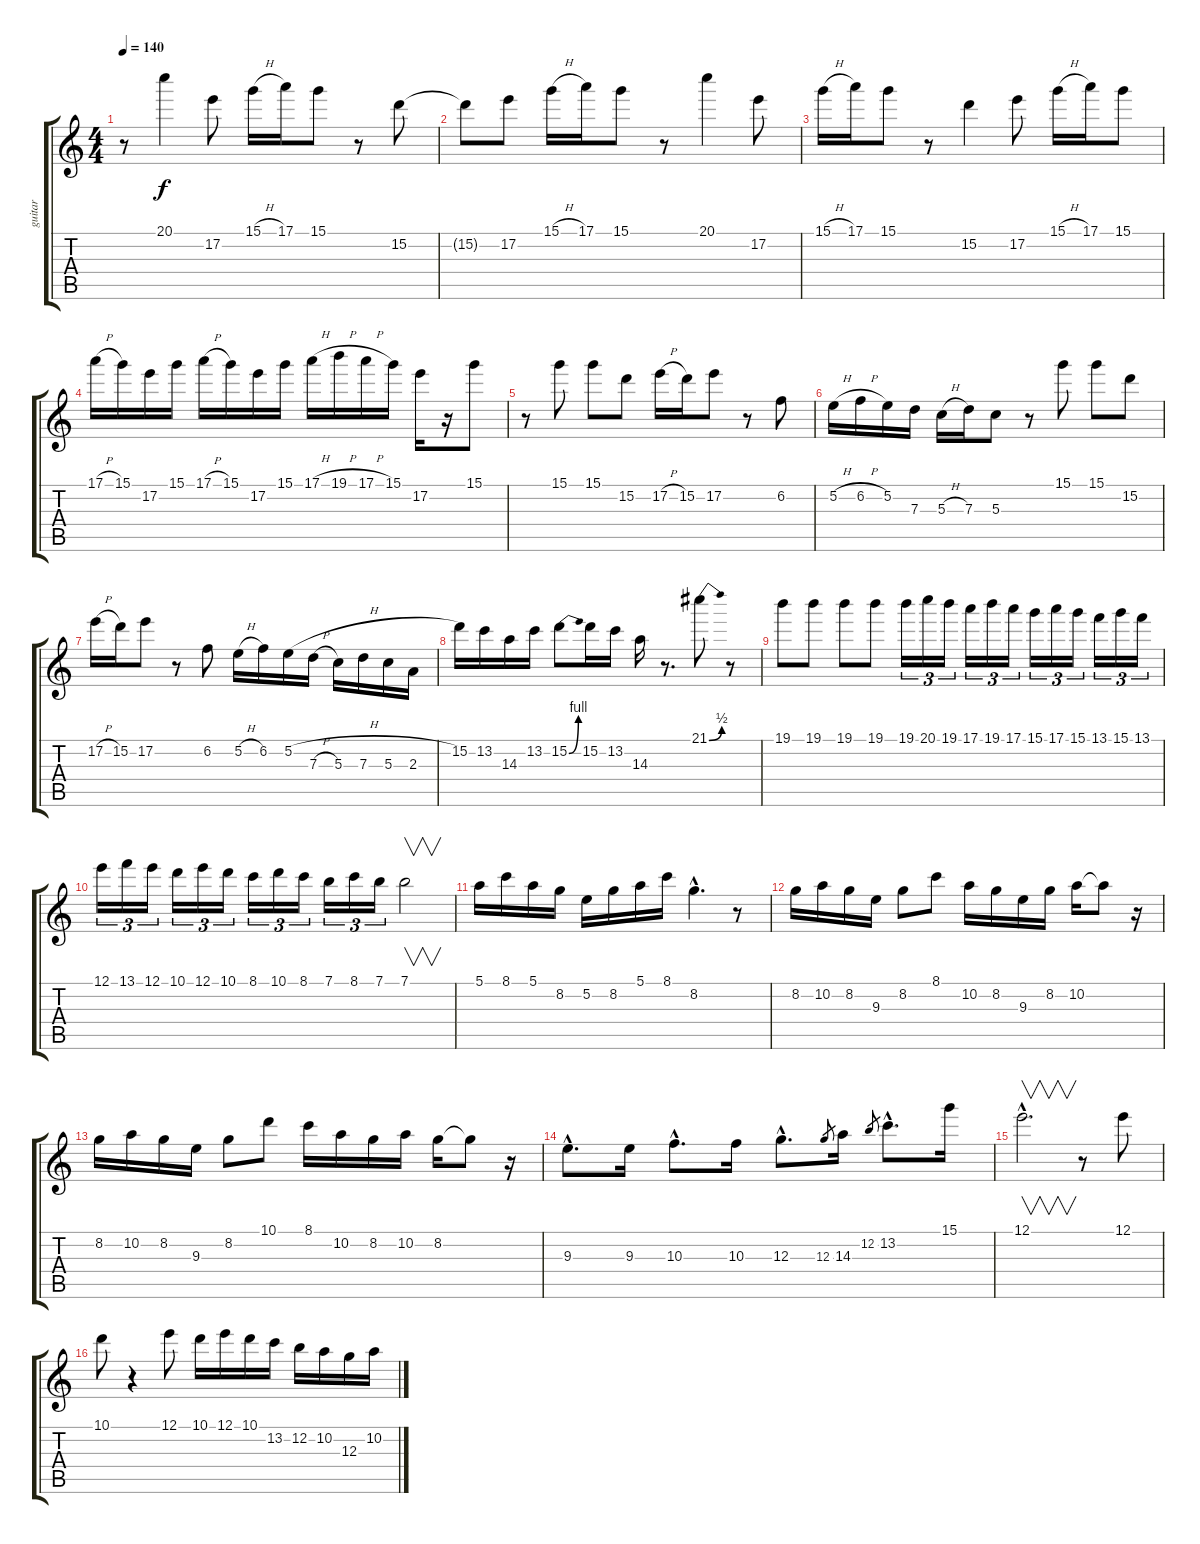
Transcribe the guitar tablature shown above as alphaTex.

\track ("guitar" "guitar") {instrument distortionguitar}
\staff {score tabs}
\tuning (E4 B3 G3 D3 A2 E2) {hide}
\ts (4 4)
\tempo 140
\clef g2
\ks c
r.8{dy f instrument distortionguitar} 20.1.4 17.2.8 15.1{h}.16 17.1.16 15.1.8 r.8 15.2.8 |
15.2{t}.8 17.2.8 15.1{h}.16 17.1.16 15.1.8 r.8 20.1.4 17.2.8 |
15.1{h}.16 17.1.16 15.1.8 r.8 15.2.4 17.2.8 15.1{h}.16 17.1.16 15.1.8 |
17.1{h}.16 15.1.16 17.2.16 15.1.16 17.1{h}.16 15.1.16 17.2.16 15.1.16 17.1{h}.16 19.1{h}.16 17.1{h}.16 15.1.16 17.2.16 r.16 15.1.8 |
r.8 15.1.8 15.1.8 15.2.8 17.2{h}.16 15.2.16 17.2.8 r.8 6.2.8 |
5.2{h}.16 6.2{h}.16 5.2.16 7.3.16 5.3{h}.16 7.3.16 5.3.8 r.8 15.1.8 15.1.8 15.2.8 |
17.2{h}.16 15.2.16 17.2.8 r.8 6.2.8 5.2{h}.16 6.2.16 5.2{h}.16 7.3{h}.16 5.3.16 7.3.16 5.3.16 2.3.16 |
15.2.16 13.2.16 14.3.16 13.2.16 15.2{be (bend 0 0 60 4)}.8 15.2.16 13.2.16 14.3.16 r.8{d} 21.1{be (bend 0 0 60 2)}.8 r.8 |
19.1.8 19.1.8 19.1.8 19.1.8 19.1.16{tu (3 2)} 20.1.16{tu (3 2)} 19.1.16{tu (3 2)} 17.1.16{tu (3 2)} 19.1.16{tu (3 2)} 17.1.16{tu (3 2)} 15.1.16{tu (3 2)} 17.1.16{tu (3 2)} 15.1.16{tu (3 2)} 13.1.16{tu (3 2)} 15.1.16{tu (3 2)} 13.1.16{tu (3 2)} |
12.1.16{tu (3 2)} 13.1.16{tu (3 2)} 12.1.16{tu (3 2)} 10.1.16{tu (3 2)} 12.1.16{tu (3 2)} 10.1.16{tu (3 2)} 8.1.16{tu (3 2)} 10.1.16{tu (3 2)} 8.1.16{tu (3 2)} 7.1.16{tu (3 2)} 8.1.16{tu (3 2)} 7.1.16{tu (3 2)} 7.1.2{v} |
5.1.16 8.1.16 5.1.16 8.2.16 5.2.16 8.2.16 5.1.16 8.1.16 8.2{hac}.4{d} r.8 |
8.2.16 10.2.16 8.2.16 9.3.16 8.2.8 8.1.8 10.2.16 8.2.16 9.3.16 8.2.16 10.2.16 10.2{t}.8 r.16 |
8.2.16 10.2.16 8.2.16 9.3.16 8.2.8 10.1.8 8.1.16 10.2.16 8.2.16 10.2.16 8.2.16 8.2{t}.8 r.16 |
9.3{hac}.8{d} 9.3.16 10.3{hac}.8{d} 10.3.16 12.3{hac}.8{d} 12.3.8{gr} 14.3.16 12.2.8{gr} 13.2{hac}.8{d} 15.1.16 |
12.1{hac}.2{v d} r.8 12.1.8 |
10.1.8 r.4 12.1.8 10.1.16 12.1.16 10.1.16 13.2.16 12.2.16 10.2.16 12.3.16 10.2.16
